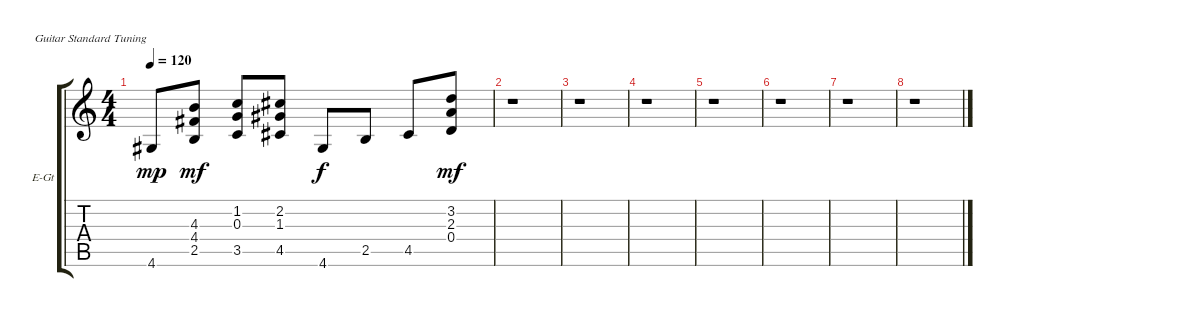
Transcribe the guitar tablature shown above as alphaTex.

\bracketExtendMode groupsimilarinstruments
\firstSystemTrackNameOrientation horizontal
\otherSystemsTrackNameOrientation horizontal
\track ("Guitar" "E-Gt") {instrument distortionguitar}
\staff {score tabs}
\tuning (E4 B3 G3 D3 A2 E2)
\ts (4 4)
\tempo 120
\clef g2
\ks c
4.6.8{dy mp} (4.3 4.4 2.5).8{dy mf} (1.2 0.3 3.5).8 (2.2 1.3 4.5).8 4.6.8{dy f} 2.5.8 4.5.8 (3.2 2.3 0.4).8{dy mf} |
r.1 |
r.1 |
r.1 |
r.1 |
r.1 |
r.1 |
r.1
